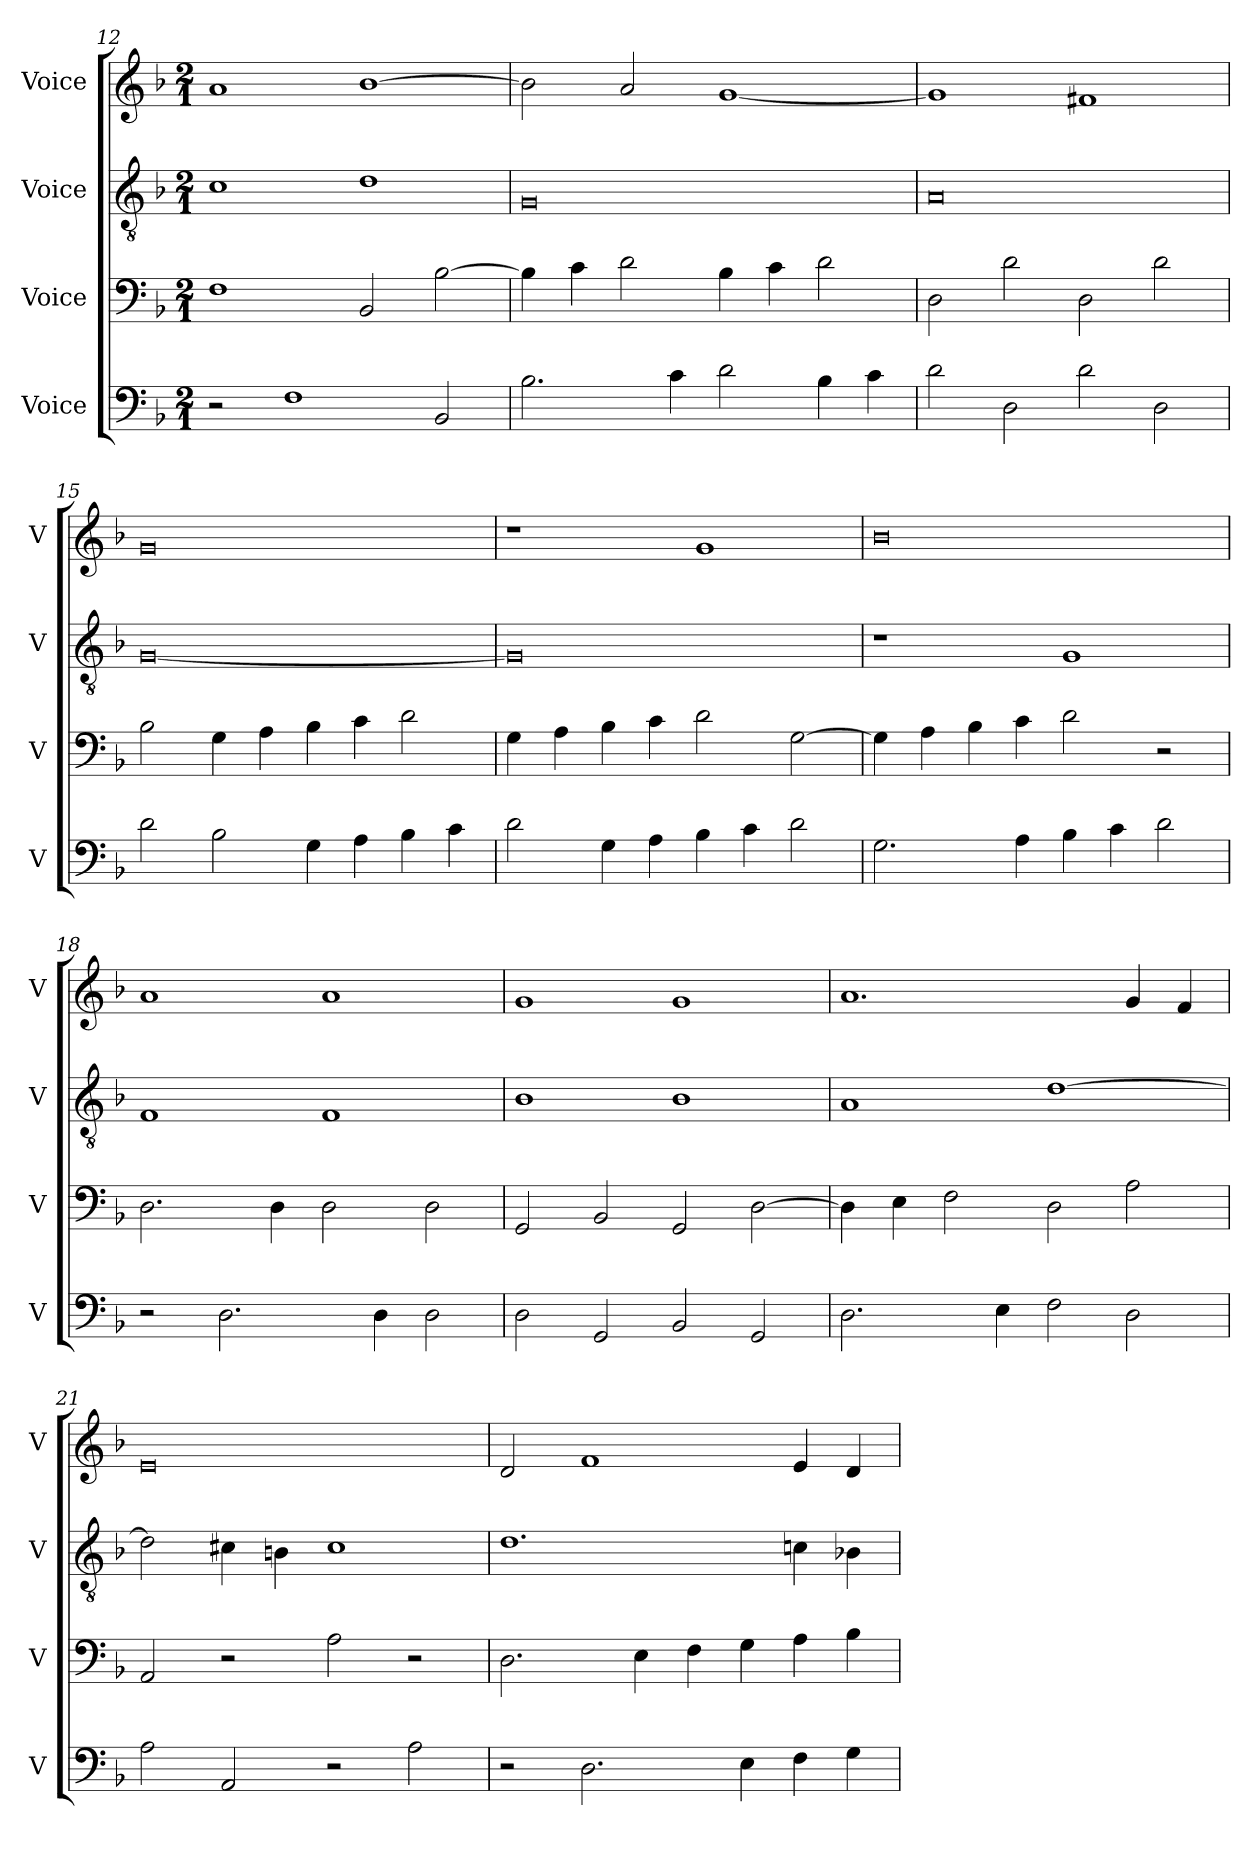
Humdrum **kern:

**kern	**kern	**kern	**kern
*part4	*part3	*part2	*part1
*staff4	*staff3	*staff2	*staff1
*I"Voice	*I"Voice	*I"Voice	*I"Voice
*I'V	*I'V	*I'V	*I'V
*clefF4	*clefF4	*clefGv2	*clefG2
*k[b-]	*k[b-]	*k[b-]	*k[b-]
*M2/1	*M2/1	*M2/1	*M2/1
=12	=12	=12	=12
2r	1F	1c	1a
1F	.	.	.
.	2BB-/	1d	[1b-
2BB-/	[2B-\	.	.
!!LO:LB:g=z
=13	=13	=13	=13
2.B-\	4B-\]	0G	2b-\]
.	4c\	.	.
.	2d\	.	2a/
4c\	.	.	.
2d\	4B-\	.	[1g
.	4c\	.	.
4B-\	2d\	.	.
4c\	.	.	.
=14	=14	=14	=14
2d\	2D\	0A	1g]
2D\	2d\	.	.
2d\	2D\	.	1f#X
2D\	2d\	.	.
=15	=15	=15	=15
2d\	2B-\	[0G	0g
2B-\	4G\	.	.
.	4A\	.	.
4G\	4B-\	.	.
4A\	4c\	.	.
4B-\	2d\	.	.
4c\	.	.	.
!!LO:LB:g=z
=16	=16	=16	=16
2d\	4G\	0G]	1r
.	4A\	.	.
4G\	4B-\	.	.
4A\	4c\	.	.
4B-\	2d\	.	1g
4c\	.	.	.
2d\	[2G\	.	.
=17	=17	=17	=17
2.G\	4G\]	1r	0b-
.	4A\	.	.
.	4B-\	.	.
4A\	4c\	.	.
4B-\	2d\	1G	.
4c\	.	.	.
2d\	2r	.	.
=18	=18	=18	=18
2r	2.D\	1F	1a
2.D\	.	.	.
.	4D\	.	.
.	2D\	1F	1a
4D\	.	.	.
2D\	2D\	.	.
!!LO:LB:g=z
=19	=19	=19	=19
2D\	2GG/	1B-	1g
2GG/	2BB-/	.	.
2BB-/	2GG/	1B-	1g
2GG/	[2D\	.	.
=20	=20	=20	=20
2.D\	4D\]	1A	1.a
.	4E\	.	.
.	2F\	.	.
4E\	.	.	.
2F\	2D\	[1d	.
2D\	2A\	.	4g/
.	.	.	4f/
=21	=21	=21	=21
2A\	2AA/	2d\]	0e
2AA/	2r	4c#X\	.
.	.	4Bn\	.
2r	2A\	1c#	.
2A\	2r	.	.
!!LO:PB:g=z
=22	=22	=22	=22
2r	2.D\	1.d	2d/
2.D\	.	.	1f
.	4E\	.	.
.	4F\	.	.
4E\	4G\	.	.
4F\	4A\	4cn\	4e/
4G\	4B-\	4B-X\	4d/
=	=	=	=
*-	*-	*-	*-
